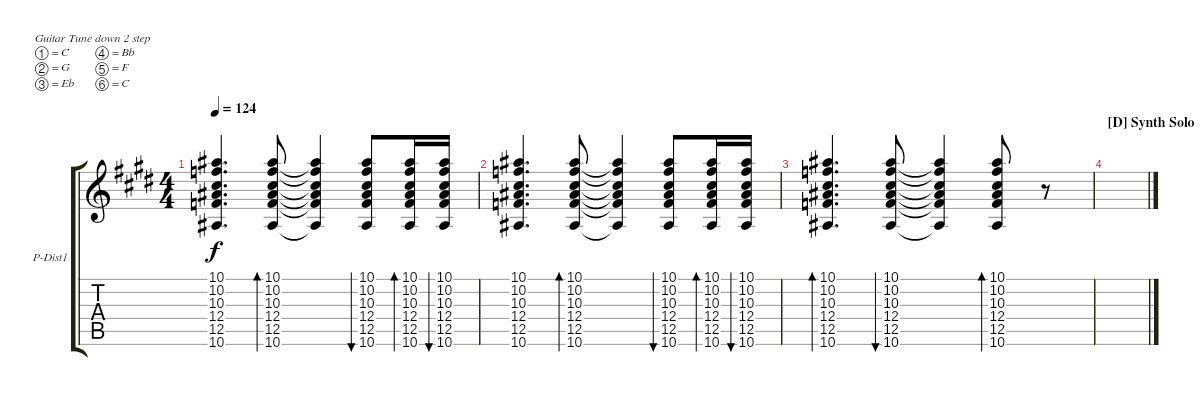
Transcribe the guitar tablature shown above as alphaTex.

\defaultSystemsLayout 4
\bracketExtendMode groupsimilarinstruments
\firstSystemTrackNameOrientation horizontal
\otherSystemsTrackNameOrientation horizontal
\track ("Petrucci Dist 1" "P-Dist1") {instrument distortionguitar}
\staff {score tabs}
\tuning (C4 G3 Eb3 Bb2 F2 C2)
\ts (4 4)
\tempo 124
\clef g2
\ks e
(10.1 10.2 10.3 12.4 12.5 10.6).4{d dy f} (10.1 10.2 10.3 12.4 12.5 10.6).8{bd 97} (10.1{t} 10.2{t} 10.3{t} 12.4{t} 12.5{t} 10.6{t}).4 (10.1 10.2 10.3 12.4 12.5 10.6).8{bu 66} (10.1 10.2 10.3 12.4 12.5 10.6).16{bd 54} (10.1 10.2 10.3 12.4 12.5 10.6).16{bu 54} |
(10.1 10.2 10.3 12.4 12.5 10.6).4{d} (10.1 10.2 10.3 12.4 12.5 10.6).8{bd 97} (10.1{t} 10.2{t} 10.3{t} 12.4{t} 12.5{t} 10.6{t}).4 (10.1 10.2 10.3 12.4 12.5 10.6).8{bu 66} (10.1 10.2 10.3 12.4 12.5 10.6).16{bd 54} (10.1 10.2 10.3 12.4 12.5 10.6).16{bu 54} |
\section ("" "")
(10.1 10.2 10.3 12.4 12.5 10.6).4{d bd 53} (10.1 10.2 10.3 12.4 12.5 10.6).8{bu 52} (10.1{t} 10.2{t} 10.3{t} 12.4{t} 12.5{t} 10.6{t}).4 (10.1 10.2 10.3 12.4 12.5 10.6).8{bd 139} r.8 |
\section ("D" "Synth Solo")
